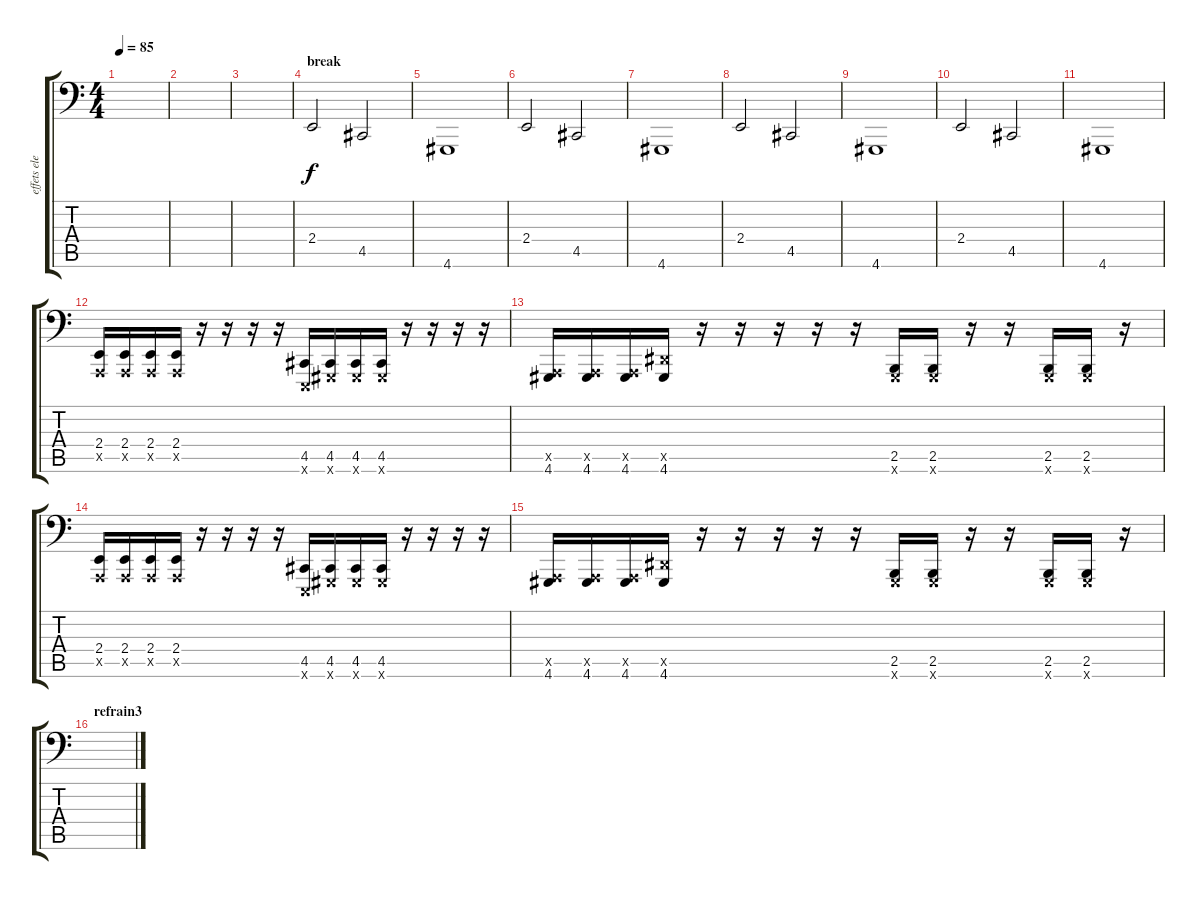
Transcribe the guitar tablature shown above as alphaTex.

\track ("effets electro" "effets ele") {instrument distortionguitar}
\staff {score tabs}
\tuning (E2 B1 G1 D1 A0 E0) {hide}
\ts (4 4)
\tempo 85
\clef f4
\ks c
|
|
|
\section ("" "break")
2.4.2{volume 16 instrument synthstrings1} 4.5.2 |
4.6.1 |
2.4.2{volume 16 instrument synthstrings1} 4.5.2 |
4.6.1 |
2.4.2{volume 16 instrument synthstrings1} 4.5.2 |
4.6.1 |
2.4.2{volume 16 instrument synthstrings1} 4.5.2 |
4.6.1 |
(2.4 0.5{x}).16{instrument distortionguitar} (2.4 0.5{x}).16 (2.4 0.5{x}).16 (2.4 0.5{x}).16 r.16 r.16 r.16 r.16 (4.5 0.6{x}).16 (4.5 4.6{x}).16 (4.5 4.6{x}).16 (4.5 4.6{x}).16 r.16 r.16 r.16 r.16 |
(0.5{x} 4.6).16 (0.5{x} 4.6).16 (0.5{x} 4.6).16 (6.5{x} 4.6).16 r.16 r.16 r.16 r.16 r.16 (2.5 4.6{x}).16 (2.5 4.6{x}).16 r.16 r.16 (2.5 4.6{x}).16 (2.5 4.6{x}).16 r.16 |
(2.4 0.5{x}).16{instrument distortionguitar} (2.4 0.5{x}).16 (2.4 0.5{x}).16 (2.4 0.5{x}).16 r.16 r.16 r.16 r.16 (4.5 0.6{x}).16 (4.5 4.6{x}).16 (4.5 4.6{x}).16 (4.5 4.6{x}).16 r.16 r.16 r.16 r.16 |
(0.5{x} 4.6).16 (0.5{x} 4.6).16 (0.5{x} 4.6).16 (6.5{x} 4.6).16 r.16 r.16 r.16 r.16 r.16 (2.5 4.6{x}).16 (2.5 4.6{x}).16 r.16 r.16 (2.5 4.6{x}).16 (2.5 4.6{x}).16 r.16 |
\section ("" "refrain3")
